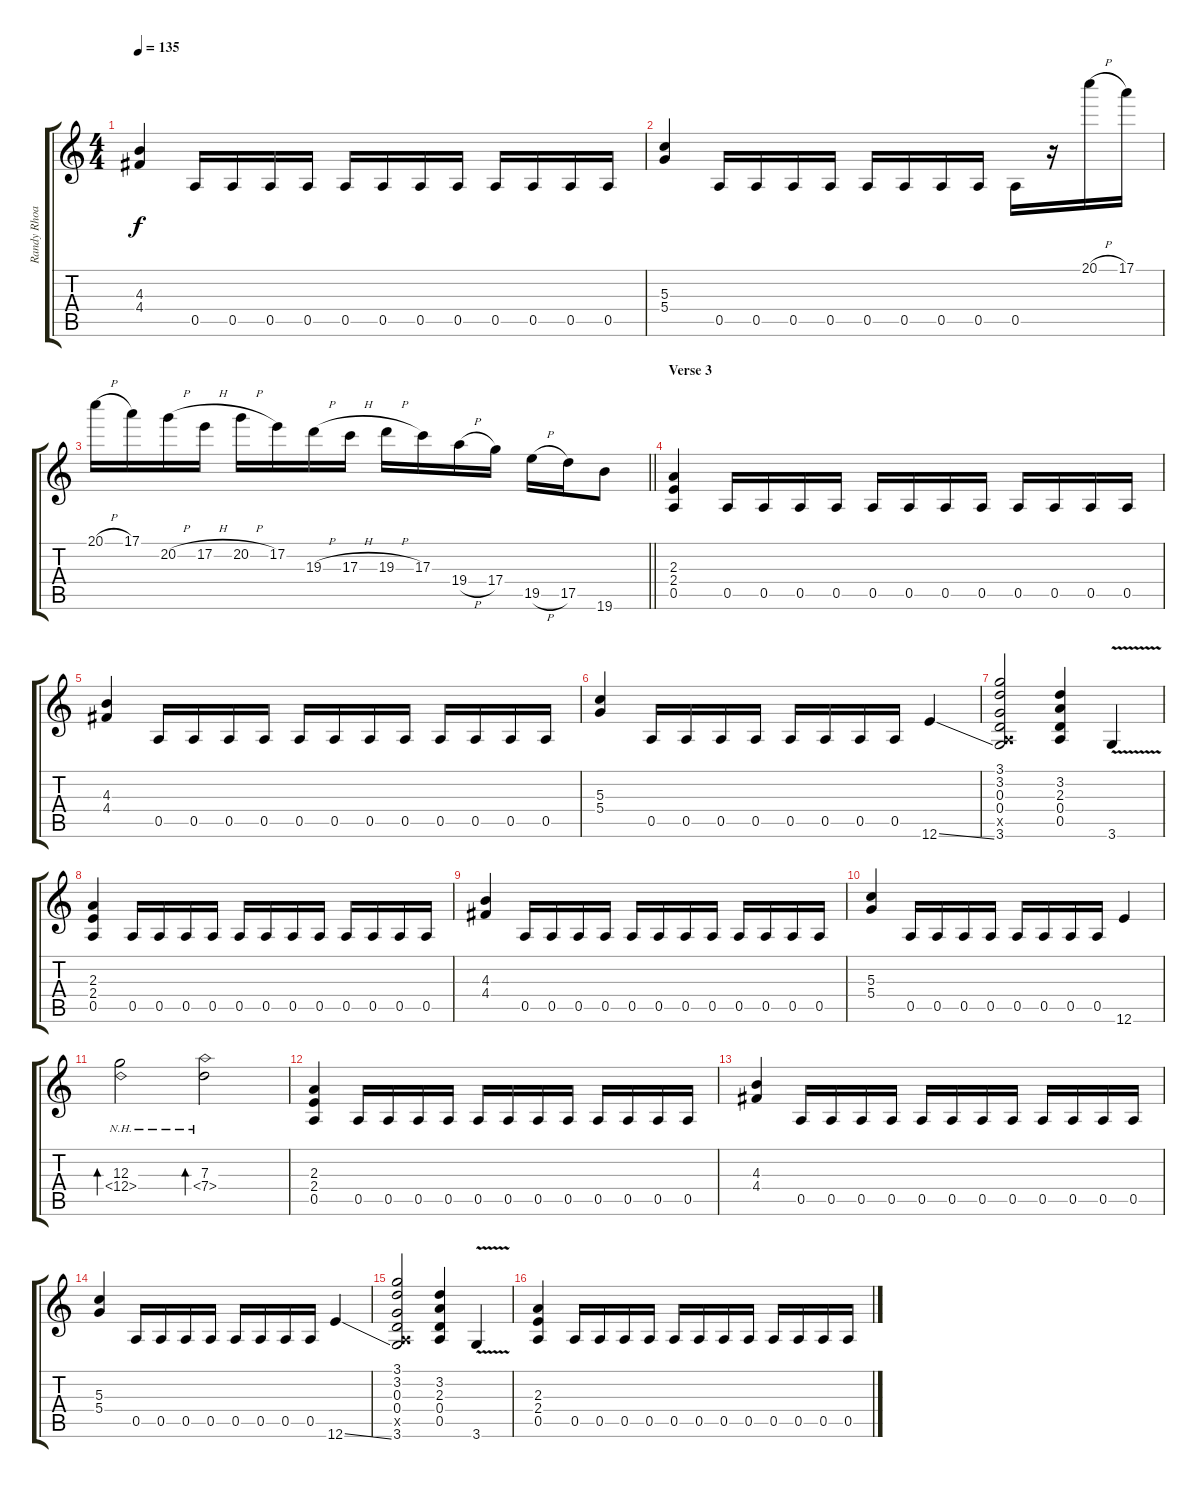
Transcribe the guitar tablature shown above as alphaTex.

\track ("Randy Rhoads (Guitar 1)" "Randy Rhoa") {instrument distortionguitar}
\staff {score tabs}
\tuning (E4 B3 G3 D3 A2 E2) {hide}
\ts (4 4)
\tempo 135
\clef g2
\ks c
(4.3 4.4).4{dy f} 0.5.16 0.5.16 0.5.16 0.5.16 0.5.16 0.5.16 0.5.16 0.5.16 0.5.16 0.5.16 0.5.16 0.5.16 |
(5.3 5.4).4 0.5.16 0.5.16 0.5.16 0.5.16 0.5.16 0.5.16 0.5.16 0.5.16 0.5.16 r.16 20.1{h}.16 17.1.16 |
\barLineRight lightlight
20.1{h}.16 17.1.16 20.2{h}.16 17.2{h}.16 20.2{h}.16 17.2.16 19.3{h}.16 17.3{h}.16 19.3{h}.16 17.3.16 19.4{h}.16 17.4.16 19.5{h}.16 17.5.16 19.6.8 |
\section ("" "Verse 3")
(2.3 2.4 0.5).4 0.5.16 0.5.16 0.5.16 0.5.16 0.5.16 0.5.16 0.5.16 0.5.16 0.5.16 0.5.16 0.5.16 0.5.16 |
(4.3 4.4).4 0.5.16 0.5.16 0.5.16 0.5.16 0.5.16 0.5.16 0.5.16 0.5.16 0.5.16 0.5.16 0.5.16 0.5.16 |
(5.3 5.4).4 0.5.16 0.5.16 0.5.16 0.5.16 0.5.16 0.5.16 0.5.16 0.5.16 12.6{ss}.4 |
(3.1 3.2 0.3 0.4 0.5{x} 3.6).2 (3.2 2.3 0.4 0.5).4 3.6{v}.4 |
(2.3 2.4 0.5).4 0.5.16 0.5.16 0.5.16 0.5.16 0.5.16 0.5.16 0.5.16 0.5.16 0.5.16 0.5.16 0.5.16 0.5.16 |
(4.3 4.4).4 0.5.16 0.5.16 0.5.16 0.5.16 0.5.16 0.5.16 0.5.16 0.5.16 0.5.16 0.5.16 0.5.16 0.5.16 |
(5.3 5.4).4 0.5.16 0.5.16 0.5.16 0.5.16 0.5.16 0.5.16 0.5.16 0.5.16 12.6.4 |
(12.3 12.4{nh}).2{bd 120} (7.3 7.4{nh}).2{bd 120} |
(2.3 2.4 0.5).4 0.5.16 0.5.16 0.5.16 0.5.16 0.5.16 0.5.16 0.5.16 0.5.16 0.5.16 0.5.16 0.5.16 0.5.16 |
(4.3 4.4).4 0.5.16 0.5.16 0.5.16 0.5.16 0.5.16 0.5.16 0.5.16 0.5.16 0.5.16 0.5.16 0.5.16 0.5.16 |
(5.3 5.4).4 0.5.16 0.5.16 0.5.16 0.5.16 0.5.16 0.5.16 0.5.16 0.5.16 12.6{ss}.4 |
(3.1 3.2 0.3 0.4 0.5{x} 3.6).2 (3.2 2.3 0.4 0.5).4 3.6{v}.4 |
(2.3 2.4 0.5).4 0.5.16 0.5.16 0.5.16 0.5.16 0.5.16 0.5.16 0.5.16 0.5.16 0.5.16 0.5.16 0.5.16 0.5.16
